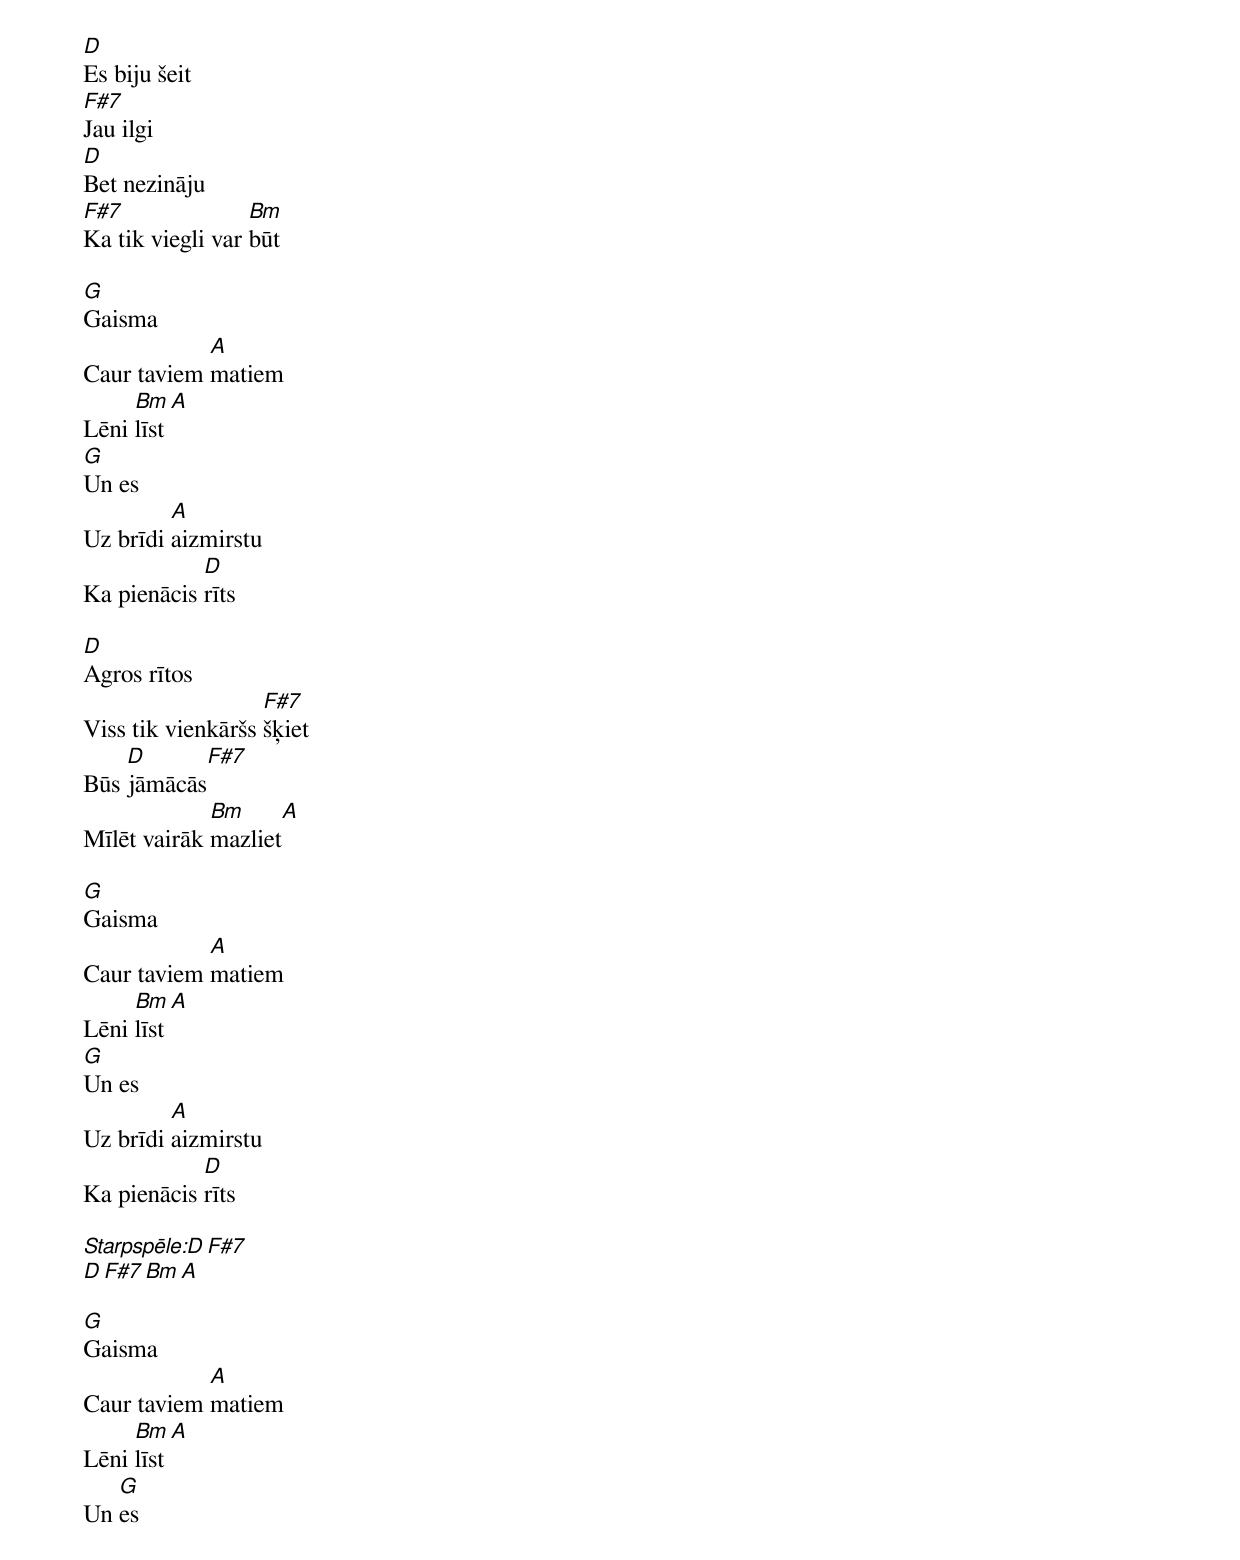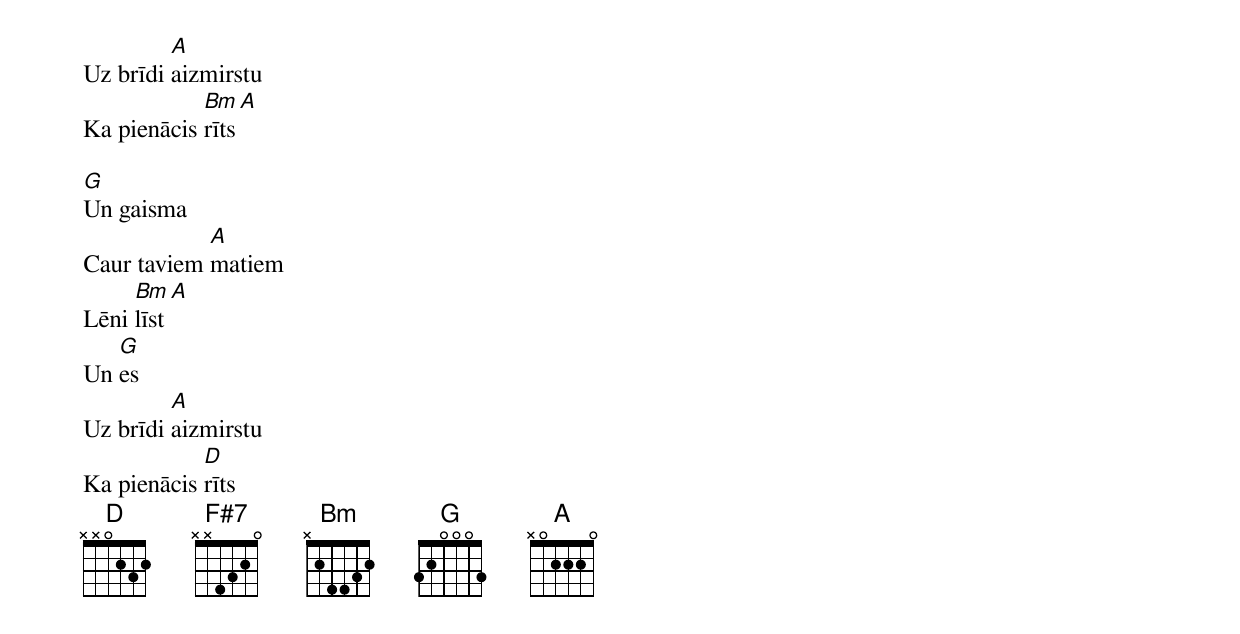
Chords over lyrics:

D
Es biju šeit
F#7
Jau ilgi
D
Bet nezināju
F#7               Bm
Ka tik viegli var būt

G
Gaisma
            A
Caur taviem matiem
     Bm      A
Lēni līst
G
Un es
         A
Uz brīdi aizmirstu
            D
Ka pienācis rīts

D
Agros rītos
                   F#7
Viss tik vienkāršs šķiet
    D        F#7
Būs jāmācās
             Bm       A
Mīlēt vairāk mazliet

G
Gaisma
            A
Caur taviem matiem
     Bm  A
Lēni līst
G
Un es
         A
Uz brīdi aizmirstu
            D
Ka pienācis rīts

Starpspēle:D F#7
           D F#7 Bm  A

G
Gaisma
            A
Caur taviem matiem
     Bm   A
Lēni līst
   G
Un es
         A
Uz brīdi aizmirstu
            Bm  A
Ka pienācis rīts

G
Un gaisma
            A
Caur taviem matiem
     Bm   A
Lēni līst
   G
Un es
         A
Uz brīdi aizmirstu
            D
Ka pienācis rīts
